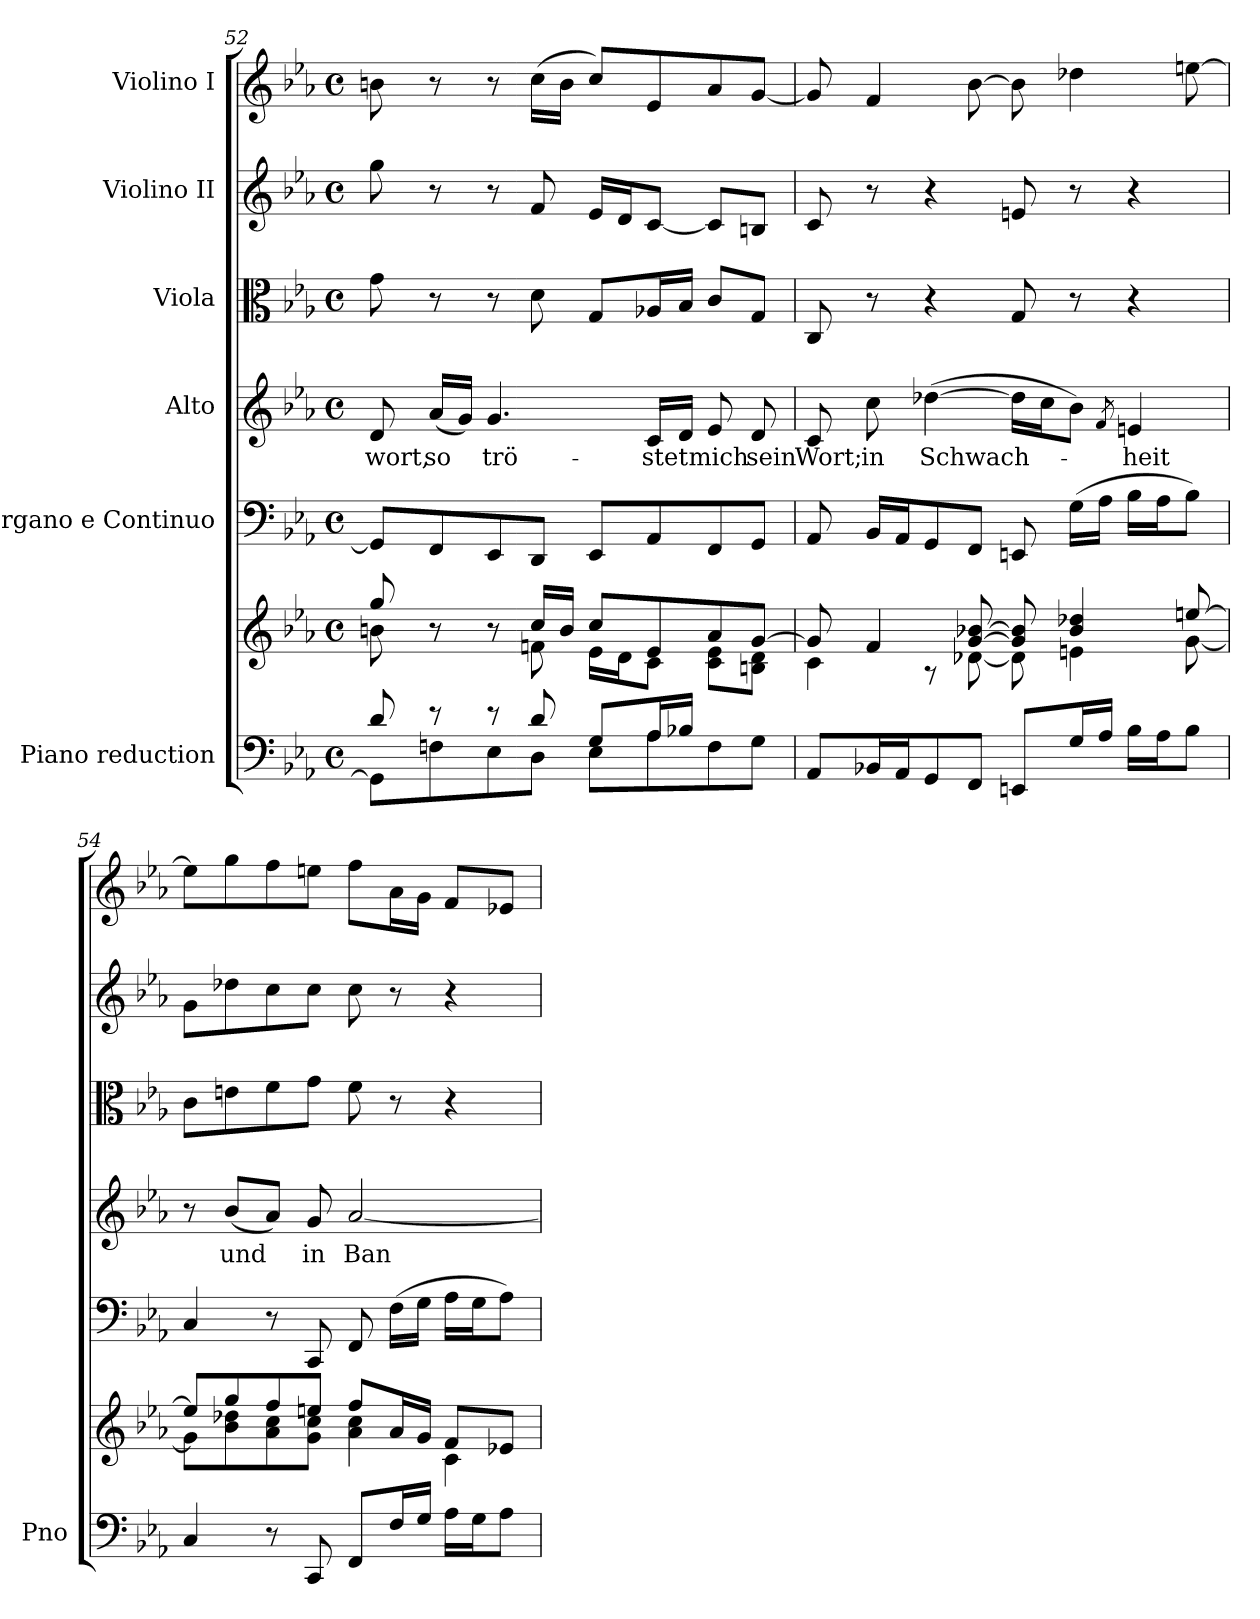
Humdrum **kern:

**kern	**kern	**kern	**kern	**text	**kern	**kern	**kern
*part6	*part6	*part5	*part4	*part4	*part3	*part2	*part1
*staff7	*staff6	*staff5	*staff4	*staff4	*staff3	*staff2	*staff1
*I"Piano reduction	*	*I"Organo e Continuo	*I"Alto	*	*I"Viola	*I"Violino II	*I"Violino I
*I'Pno	*	*	*	*	*	*	*
*clefF4	*clefG2	*clefF4	*clefG2	*	*clefC3	*clefG2	*clefG2
*k[b-e-a-]	*k[b-e-a-]	*k[b-e-a-]	*k[b-e-a-]	*	*k[b-e-a-]	*k[b-e-a-]	*k[b-e-a-]
*M4/4	*M4/4	*M4/4	*M4/4	*	*M4/4	*M4/4	*M4/4
*met(c)	*met(c)	*met(c)	*met(c)	*	*met(c)	*met(c)	*met(c)
=52	=52	=52	=52	=52	=52	=52	=52
*^	*^	*	*	*	*	*	*
!	!	!	!	!	!	!LO:LY:b	!	!	!
8d/	8GG\L]	8gg/	8bn\	8GG/L]	8d/	wort,	8g\	8gg\	8bn\
!	!	!	!	!	!	!LO:LY:b	!	!	!
8r	8Fn\	8r	8ryy	8FF/	(16a-/LL	so	8r	8r	8r
.	.	.	.	.	16g/JJ)	.	.	.	.
!	!	!	!	!	!	!LO:LY:b	!	!	!
8r	8E-\	8r	8ryy	8EE-/	4.g/	trö-	8r	8r	8r
8d/	8D\J	16cc/LL	8fn\	8DD/J	.	.	8d\	8f/	(16cc\LL
.	.	16b/JJ	.	.	.	.	.	.	16b\JJ
8G/L	8E-\L	8cc/L	16e-\LL	8EE-/L	.	.	8G/L	16e-/LL	8cc/L)
.	.	.	16d\J	.	.	.	.	16d/J	.
!	!	!	!	!	!	!LO:LY:b	!	!	!
16A-/L	8A-\	8e-/	8c\J	8AA-/	16c/LL	-stet	16A-X/L	[8c/J	8e-/
16B-X/JJ	.	.	.	.	16d/JJ	.	16B-/JJ	.	.
!	!	!	!	!	!	!LO:LY:b	!	!	!
4ryy	8F\	8a-/	8c\ 8e-\L	8FF/	8e-/	mich	8c/L	8c/L]	8a-/
!	!	!	!	!	!	!LO:LY:b	!	!	!
.	8G\J	[8g/J	8Bn\ 8d\J	8GG/J	8d/	sein	8G/J	8Bn/J	[8g/J
=53	=53	=53	=53	=53	=53	=53	=53	=53	=53
!	!	!	!	!	!	!LO:LY:b	!	!	!
*v	*v	*	*	*	*	*	*	*	*
8AA-/L	8g/]	4c\	8AA-/	8c/	Wort;	8C/	8c/	8g/]
!	!	!	!	!	!LO:LY:b	!	!	!
16BB-X/L	4f/	.	16BB-/LL	8cc\	in	8r	8r	4f/
16AA-/J	.	.	16AA-/J	.	.	.	.	.
!	!	!	!	!	!LO:LY:b	!	!	!
8GG/	.	8r	8GG/	([4dd-X\	Schwach-	4r	4r	.
8FF/J	[8g/ [8b-X/	[8d-X\	8FF/J	.	.	.	.	[8b-\
8EEn/L	8g/] 8b-/]	8d-\]	8EEn/	16dd-\LL]	.	8G/	8en/	8b-\]
.	.	.	.	16cc\J	.	.	.	.
16G/L	4b-/ 4dd-X/	4en\	(16G\LL	8b-\J)	.	8r	8r	4dd-X\
16A-/JJ	.	.	16A-\JJ	.	.	.	.	.
.	.	.	.	8qf/	.	.	.	.
!	!	!	!	!	!LO:LY:b	!	!	!
16B-\LL	.	.	16B-\LL	4en/	-heit	4r	4r	.
16A-\J	.	.	16A-\J	.	.	.	.	.
8B-\J	[8een/	[8g\	8B-\J)	.	.	.	.	[8een\
=54	=54	=54	=54	=54	=54	=54	=54	=54
4C/	8ee/L]	8g\L]	4C/	8r	.	8c\L	8g\L	8ee\L]
!	!	!	!	!	!LO:LY:b	!	!	!
.	8gg/	8b-\ 8dd-X\	.	(8b-/L	und	8en\	8dd-X\	8gg\
8r	8ff/	8a-\ 8cc\	8r	8a-/J)	.	8f\	8cc\	8ff\
!	!	!	!	!	!LO:LY:b	!	!	!
8CC/	8een/J	8g\ 8cc\J	8CC/	8g/	in	8g\J	8cc\J	8een\J
!	!	!	!	!	!LO:LY:b	!	!	!
8FF/L	8ff/L	4a-\ 4cc\	8FF/	[2a-/	Ban-	8f\	8cc\	8ff\L
16F/L	16a-/L	.	(16F\LL	.	.	8r	8r	16a-\L
16G/JJ	16g/JJ	.	16G\JJ	.	.	.	.	16g\JJ
16A-\LL	8f/L	4c\	16A-\LL	.	.	4r	4r	8f/L
16G\J	.	.	16G\J	.	.	.	.	.
8A-\J	8e-X/J	.	8A-\J)	.	.	.	.	8e-X/J
*	*v	*v	*	*	*	*	*	*
=	=	=	=	=	=	=	=
*-	*-	*-	*-	*-	*-	*-	*-
